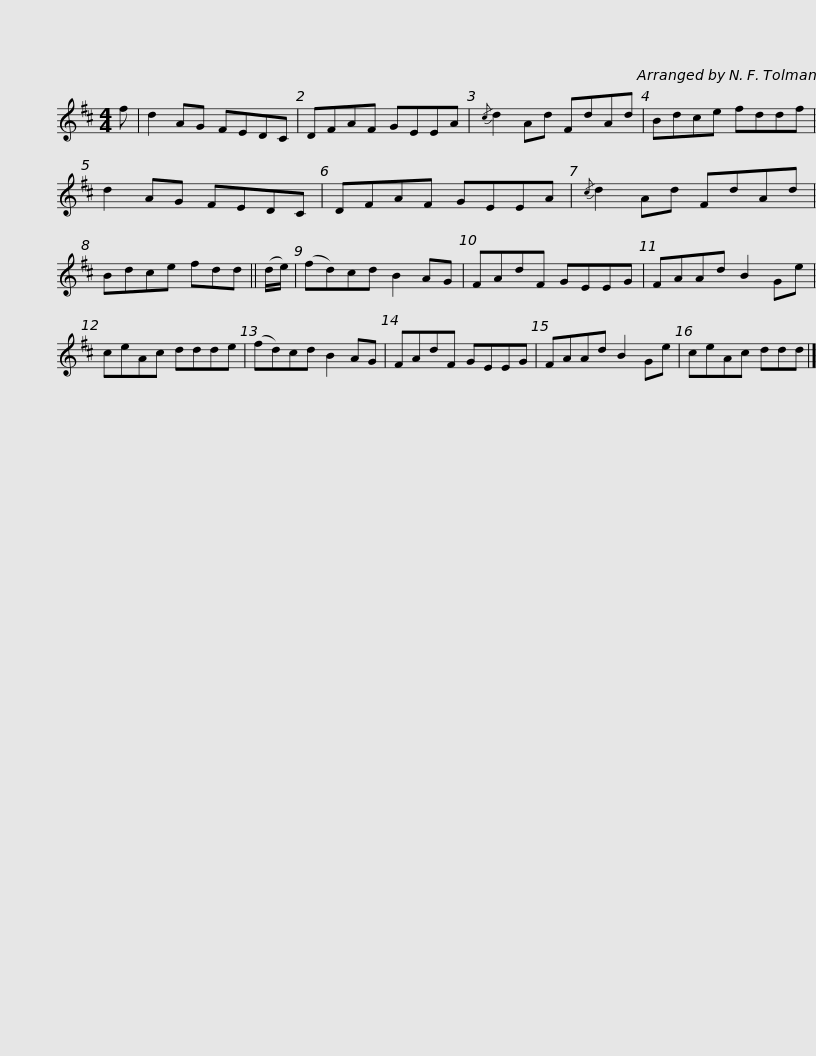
X:1
L:1/8
M:4/4
I:linebreak $
K:D
V:1 treble
V:1
 f | d2 AG FEDC | DFAF GEEA |{/c} d2 Ad FdAd | Bdce fddf | %5
 d2 AG FEDC |$ DFAF GEEA |{/c} d2 Ad FdAd | Bdce fdd || (d/e/) | %10
 (fd)cd B2 AG | FAdF GEEG |$ FAAd B2 Ge | ceAc ddde | (fd)cd B2 AG | %15
 FAdF GEEG | FAAd B2 Ge | ceAc ddd |] %18
